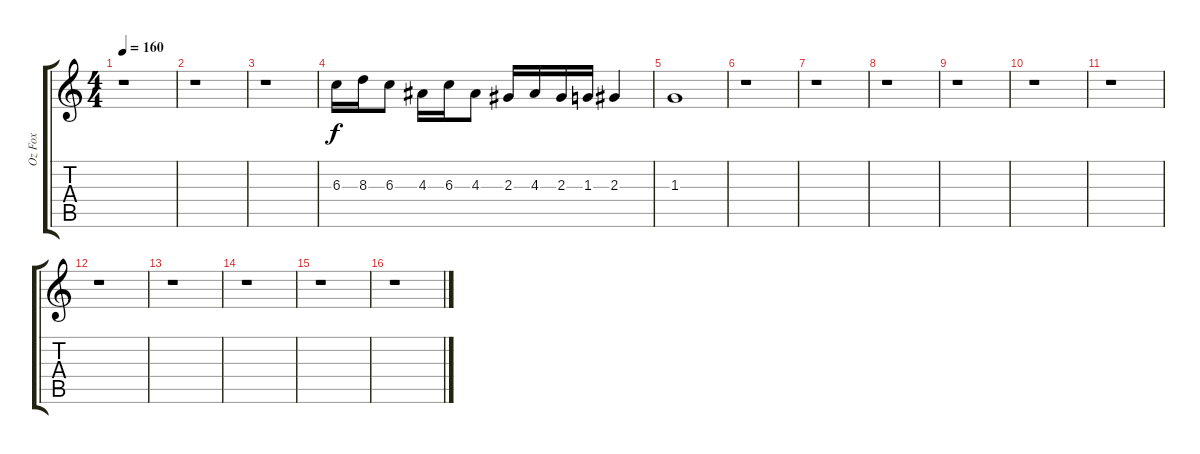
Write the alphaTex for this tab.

\track ("Oz Fox" "Oz Fox") {instrument distortionguitar}
\staff {score tabs}
\tuning (Eb4 Bb3 Gb3 Db3 Ab2 Eb2) {hide}
\ts (4 4)
\tempo 160
\clef g2
\ks c
r.1{dy f} |
r.1 |
r.1 |
6.3.16 8.3.16 6.3.8 4.3.16 6.3.16 4.3.8 2.3.16 4.3.16 2.3.16 1.3.16 2.3.4 |
1.3.1 |
r.1 |
r.1 |
r.1 |
r.1 |
r.1 |
r.1 |
r.1 |
r.1 |
r.1 |
r.1 |
r.1
